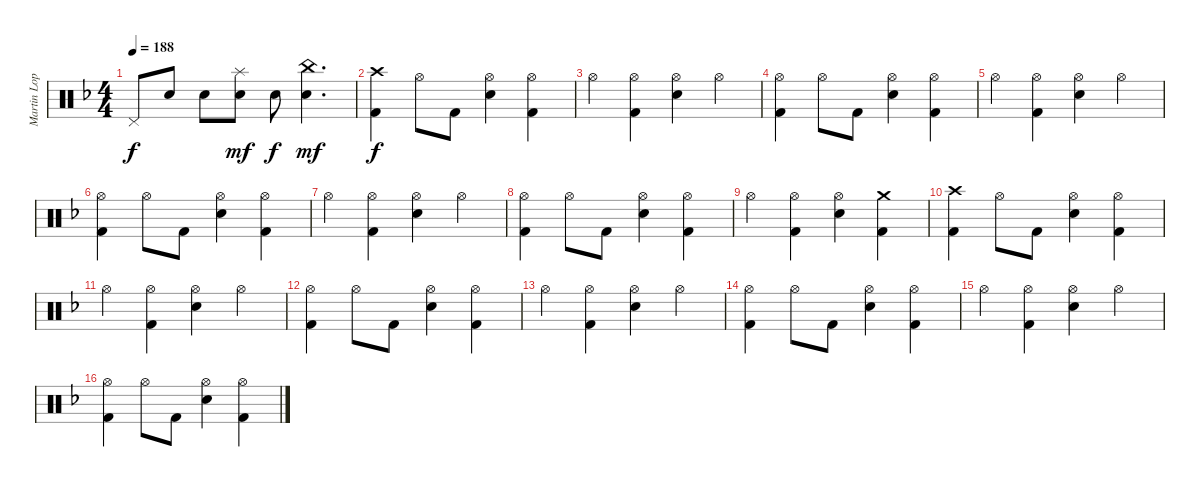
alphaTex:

\track ("Martin Lopez" "Martin Lop") {mute instrument percussion}
\staff {score}
\articulation defaults
\ts (4 4)
\tempo 188
\clef neutral
\ks f "Pedal Hi-Hat (hit)".8{dy f} "Electric Snare (hit)".8 "Electric Snare (hit)".8
("Splash (hit)" "Electric Snare (hit)").8{dy mf} "Electric Snare (hit)".8{dy f} ("China (hit)" "Electric Snare (hit)").4{d dy mf} |
("Crash high (hit)" "Kick (hit) 2").4{dy f} "Hi-Hat (open)".8 "Kick (hit) 2".8 ("Hi-Hat (open)" "Electric Snare (hit)").4 ("Hi-Hat (open)" "Kick (hit) 2").4 |
"Hi-Hat (open)".4 ("Hi-Hat (open)" "Kick (hit) 2").4 ("Hi-Hat (open)" "Electric Snare (hit)").4 "Hi-Hat (open)".4 |
("Hi-Hat (open)" "Kick (hit) 2").4 "Hi-Hat (open)".8 "Kick (hit) 2".8 ("Hi-Hat (open)" "Electric Snare (hit)").4 ("Hi-Hat (open)" "Kick (hit) 2").4 |
"Hi-Hat (open)".4 ("Hi-Hat (open)" "Kick (hit) 2").4 ("Hi-Hat (open)" "Electric Snare (hit)").4 "Hi-Hat (open)".4 |
("Hi-Hat (open)" "Kick (hit) 2").4 "Hi-Hat (open)".8 "Kick (hit) 2".8 ("Hi-Hat (open)" "Electric Snare (hit)").4 ("Hi-Hat (open)" "Kick (hit) 2").4 |
"Hi-Hat (open)".4 ("Hi-Hat (open)" "Kick (hit) 2").4 ("Hi-Hat (open)" "Electric Snare (hit)").4 "Hi-Hat (open)".4 |
("Hi-Hat (open)" "Kick (hit) 2").4 "Hi-Hat (open)".8 "Kick (hit) 2".8 ("Hi-Hat (open)" "Electric Snare (hit)").4 ("Hi-Hat (open)" "Kick (hit) 2").4 |
"Hi-Hat (open)".4 ("Hi-Hat (open)" "Kick (hit) 2").4 ("Hi-Hat (open)" "Electric Snare (hit)").4 ("Crash medium (hit)" "Kick (hit) 2").4 |
("Crash high (hit)" "Kick (hit) 2").4 "Hi-Hat (open)".8 "Kick (hit) 2".8 ("Hi-Hat (open)" "Electric Snare (hit)").4 ("Hi-Hat (open)" "Kick (hit) 2").4 |
"Hi-Hat (open)".4 ("Hi-Hat (open)" "Kick (hit) 2").4 ("Hi-Hat (open)" "Electric Snare (hit)").4 "Hi-Hat (open)".4 |
("Hi-Hat (open)" "Kick (hit) 2").4 "Hi-Hat (open)".8 "Kick (hit) 2".8 ("Hi-Hat (open)" "Electric Snare (hit)").4 ("Hi-Hat (open)" "Kick (hit) 2").4 |
"Hi-Hat (open)".4 ("Hi-Hat (open)" "Kick (hit) 2").4 ("Hi-Hat (open)" "Electric Snare (hit)").4 "Hi-Hat (open)".4 |
("Hi-Hat (open)" "Kick (hit) 2").4 "Hi-Hat (open)".8 "Kick (hit) 2".8 ("Hi-Hat (open)" "Electric Snare (hit)").4 ("Hi-Hat (open)" "Kick (hit) 2").4 |
"Hi-Hat (open)".4 ("Hi-Hat (open)" "Kick (hit) 2").4 ("Hi-Hat (open)" "Electric Snare (hit)").4 "Hi-Hat (open)".4 |
("Hi-Hat (open)" "Kick (hit) 2").4 "Hi-Hat (open)".8 "Kick (hit) 2".8 ("Hi-Hat (open)" "Electric Snare (hit)").4 ("Hi-Hat (open)" "Kick (hit) 2").4
